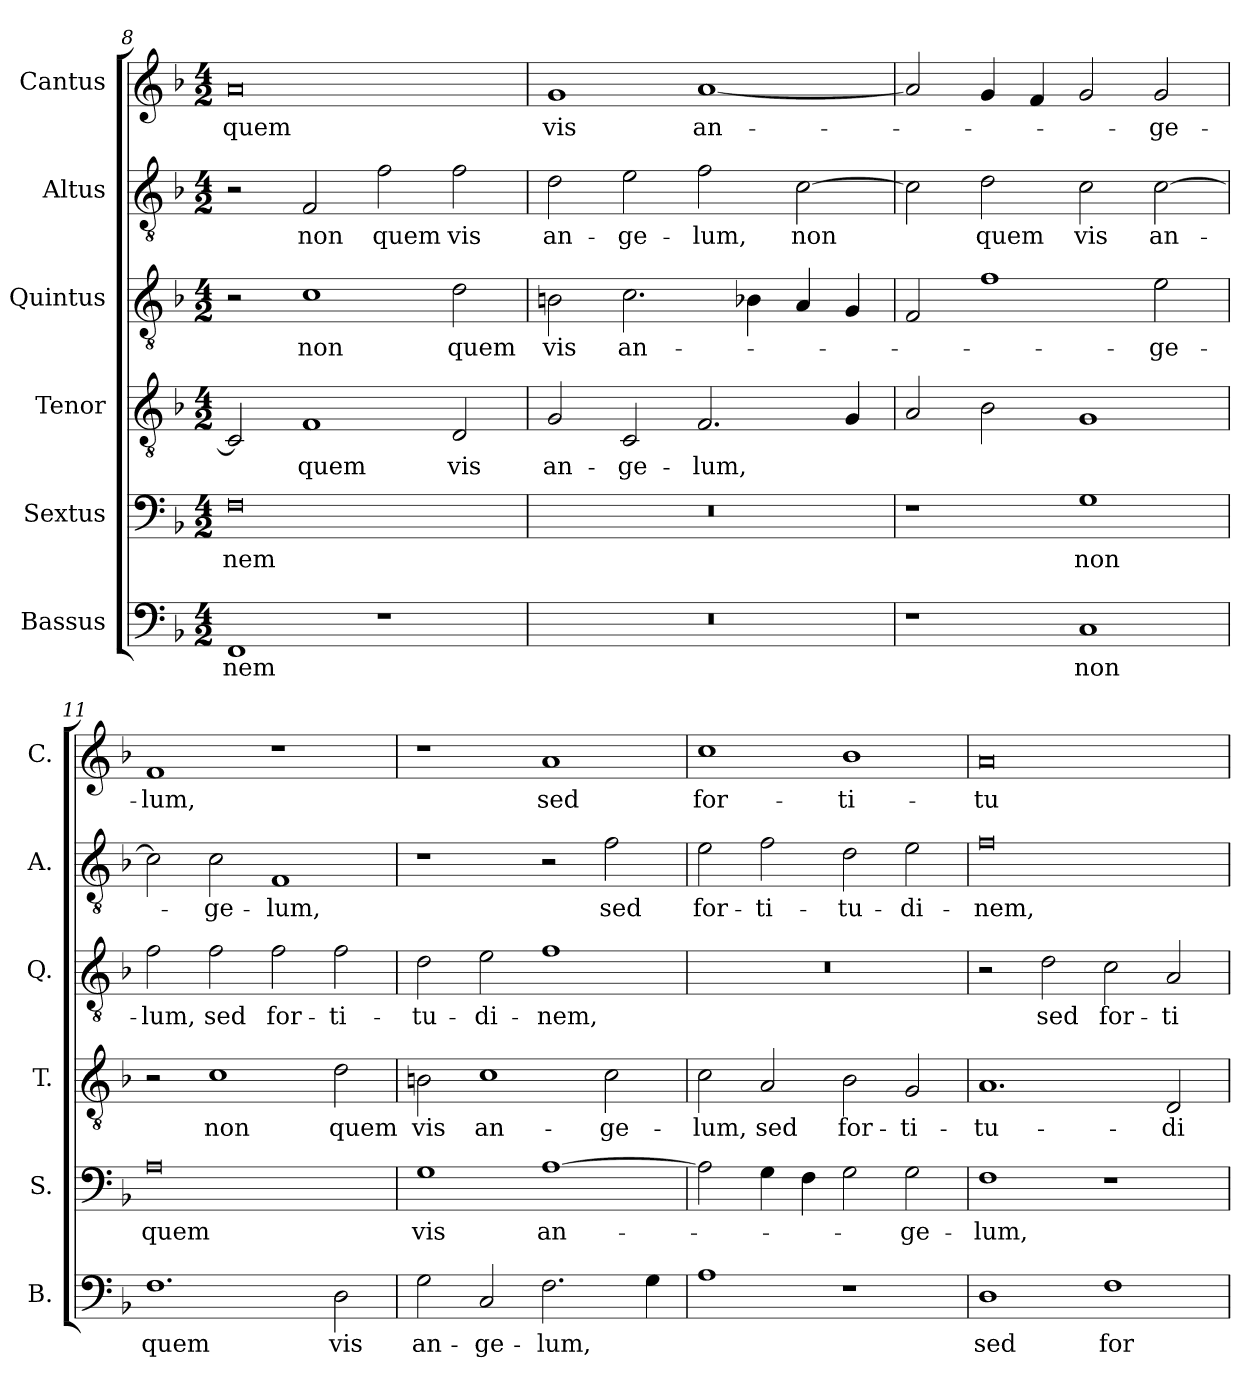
**kern	**text	**kern	**text	**kern	**text	**kern	**text	**kern	**text	**kern	**text
*part6	*part6	*part5	*part5	*part4	*part4	*part3	*part3	*part2	*part2	*part1	*part1
*staff6	*staff6	*staff5	*staff5	*staff4	*staff4	*staff3	*staff3	*staff2	*staff2	*staff1	*staff1
*I"Bassus	*	*I"Sextus	*	*I"Tenor	*	*I"Quintus	*	*I"Altus	*	*I"Cantus	*
*I'B.	*	*I'S.	*	*I'T.	*	*I'Q.	*	*I'A.	*	*I'C.	*
*clefF4	*	*clefF4	*	*clefGv2	*	*clefGv2	*	*clefGv2	*	*clefG2	*
*k[b-]	*	*k[b-]	*	*k[b-]	*	*k[b-]	*	*k[b-]	*	*k[b-]	*
*F:	*	*F:	*	*F:	*	*F:	*	*F:	*	*F:	*
*M4/2	*	*M4/2	*	*M4/2	*	*M4/2	*	*M4/2	*	*M4/2	*
=8	=8	=8	=8	=8	=8	=8	=8	=8	=8	=8	=8
!	!LO:LY:b	!	!LO:LY:b	!	!	!	!	!	!	!	!LO:LY:b
1FF	-nem	0F	-nem	2C/]	.	2r	.	2r	.	0a	quem
!	!	!	!	!	!LO:LY:b	!	!LO:LY:b	!	!LO:LY:b	!	!
.	.	.	.	1F	quem	1c	non	2F/	non	.	.
!	!	!	!	!	!	!	!	!	!LO:LY:b	!	!
1r	.	.	.	.	.	.	.	2f\	quem	.	.
!	!	!	!	!	!LO:LY:b	!	!LO:LY:b	!	!LO:LY:b	!	!
.	.	.	.	2D/	-vis	2d\	quem	2f\	vis	.	.
!!LO:LB:g=z
=9	=9	=9	=9	=9	=9	=9	=9	=9	=9	=9	=9
!	!	!	!	!	!LO:LY:b	!	!LO:LY:b	!	!LO:LY:b	!	!LO:LY:b
0r	.	0r	.	2G/	an-	2Bn\	vis	2d\	an-	1g	vis
!	!	!	!	!	!LO:LY:b	!	!LO:LY:b	!	!LO:LY:b	!	!
.	.	.	.	2C/	-ge-	2.c\	an-	2e\	-ge-	.	.
!	!	!	!	!	!LO:LY:b	!	!	!	!LO:LY:b	!	!LO:LY:b
.	.	.	.	2.F/	-lum,	.	.	2f\	-lum,	[1a	an-
.	.	.	.	.	.	4B-X\	.	.	.	.	.
!	!	!	!	!	!	!	!	!	!LO:LY:b	!	!
.	.	.	.	.	.	4A/	.	[2c\	non	.	.
.	.	.	.	4G/	.	4G/	.	.	.	.	.
=10	=10	=10	=10	=10	=10	=10	=10	=10	=10	=10	=10
1r	.	1r	.	2A/	.	2F/	.	2c\]	.	2a/]	.
!	!	!	!	!	!	!	!	!	!LO:LY:b	!	!
.	.	.	.	2B-\	.	1f	.	2d\	quem	4g/	.
.	.	.	.	.	.	.	.	.	.	4f/	.
!	!LO:LY:b	!	!LO:LY:b	!	!	!	!	!	!LO:LY:b	!	!
1C	non	1G	non	1G	.	.	.	2c\	vis	2g/	.
!	!	!	!	!	!	!	!LO:LY:b	!	!LO:LY:b	!	!LO:LY:b
.	.	.	.	.	.	2e\	-ge-	[2c\	an-	2g/	-ge-
=11	=11	=11	=11	=11	=11	=11	=11	=11	=11	=11	=11
!	!LO:LY:b	!	!LO:LY:b	!	!	!	!LO:LY:b	!	!	!	!LO:LY:b
1.F	quem	0A	quem	2r	.	2f\	-lum,	2c\]	.	1f	-lum,
!	!	!	!	!	!LO:LY:b	!	!LO:LY:b	!	!LO:LY:b	!	!
.	.	.	.	1c	non	2f\	sed	2c\	-ge-	.	.
!	!	!	!	!	!	!	!LO:LY:b	!	!LO:LY:b	!	!
.	.	.	.	.	.	2f\	for-	1F	-lum,	1r	.
!	!LO:LY:b	!	!	!	!LO:LY:b	!	!LO:LY:b	!	!	!	!
2D\	vis	.	.	2d\	quem	2f\	-ti-	.	.	.	.
=12	=12	=12	=12	=12	=12	=12	=12	=12	=12	=12	=12
!	!LO:LY:b	!	!LO:LY:b	!	!LO:LY:b	!	!LO:LY:b	!	!	!	!
2G\	an-	1G	vis	2Bn\	vis	2d\	-tu-	1r	.	1r	.
!	!LO:LY:b	!	!	!	!LO:LY:b	!	!LO:LY:b	!	!	!	!
2C/	-ge-	.	.	1c	an-	2e\	-di-	.	.	.	.
!	!LO:LY:b	!	!LO:LY:b	!	!	!	!LO:LY:b	!	!	!	!LO:LY:b
2.F\	-lum,	[1A	an-	.	.	1f	-nem,	2r	.	1a	sed
!	!	!	!	!	!LO:LY:b	!	!	!	!LO:LY:b	!	!
.	.	.	.	2c\	-ge-	.	.	2f\	sed	.	.
4G\	.	.	.	.	.	.	.	.	.	.	.
=13	=13	=13	=13	=13	=13	=13	=13	=13	=13	=13	=13
!	!	!	!	!	!LO:LY:b	!	!	!	!LO:LY:b	!	!LO:LY:b
1A	.	2A\]	.	2c\	-lum,	0r	.	2e\	for-	1cc	for-
!	!	!	!	!	!LO:LY:b	!	!	!	!LO:LY:b	!	!
.	.	4G\	.	2A/	sed	.	.	2f\	-ti-	.	.
.	.	4F\	.	.	.	.	.	.	.	.	.
!	!	!	!	!	!LO:LY:b	!	!	!	!LO:LY:b	!	!LO:LY:b
1r	.	2G\	.	2B-\	for-	.	.	2d\	-tu-	1b-	-ti-
!	!	!	!LO:LY:b	!	!LO:LY:b	!	!	!	!LO:LY:b	!	!
.	.	2G\	-ge-	2G/	-ti-	.	.	2e\	-di-	.	.
=14	=14	=14	=14	=14	=14	=14	=14	=14	=14	=14	=14
!	!LO:LY:b	!	!LO:LY:b	!	!LO:LY:b	!	!	!	!LO:LY:b	!	!LO:LY:b
1D	sed	1F	-lum,	1.A	-tu-	2r	.	0f	-nem,	0a	-tu-
!	!	!	!	!	!	!	!LO:LY:b	!	!	!	!
.	.	.	.	.	.	2d\	sed	.	.	.	.
!	!LO:LY:b	!	!	!	!	!	!LO:LY:b	!	!	!	!
1F	for-	1r	.	.	.	2c\	for-	.	.	.	.
!	!	!	!	!	!LO:LY:b	!	!LO:LY:b	!	!	!	!
.	.	.	.	2D/	-di-	2A/	-ti-	.	.	.	.
=	=	=	=	=	=	=	=	=	=	=	=
*-	*-	*-	*-	*-	*-	*-	*-	*-	*-	*-	*-
